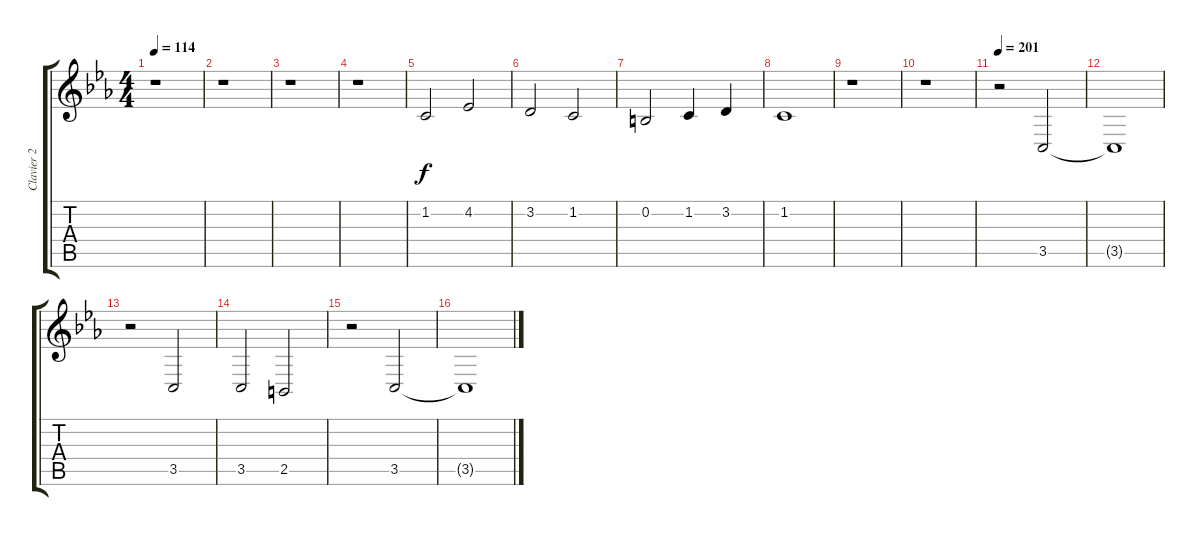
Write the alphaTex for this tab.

\track ("Clavier 2" "Clavier 2") {instrument tubularbells}
\staff {score tabs}
\tuning (E4 B3 G3 D3 A2 E2) {hide}
\ts (4 4)
\tempo 114
\clef g2
\ks eb
r.1{dy f} |
r.1 |
r.1 |
r.1 |
1.2.2 4.2.2 |
3.2.2 1.2.2 |
0.2.2 1.2.4 3.2.4 |
1.2.1 |
r.1 |
r.1 |
\tempo 201
r.2 3.5.2 |
3.5{t}.1 |
r.2 3.5.2 |
3.5.2 2.5.2 |
r.2 3.5.2 |
3.5{t}.1
